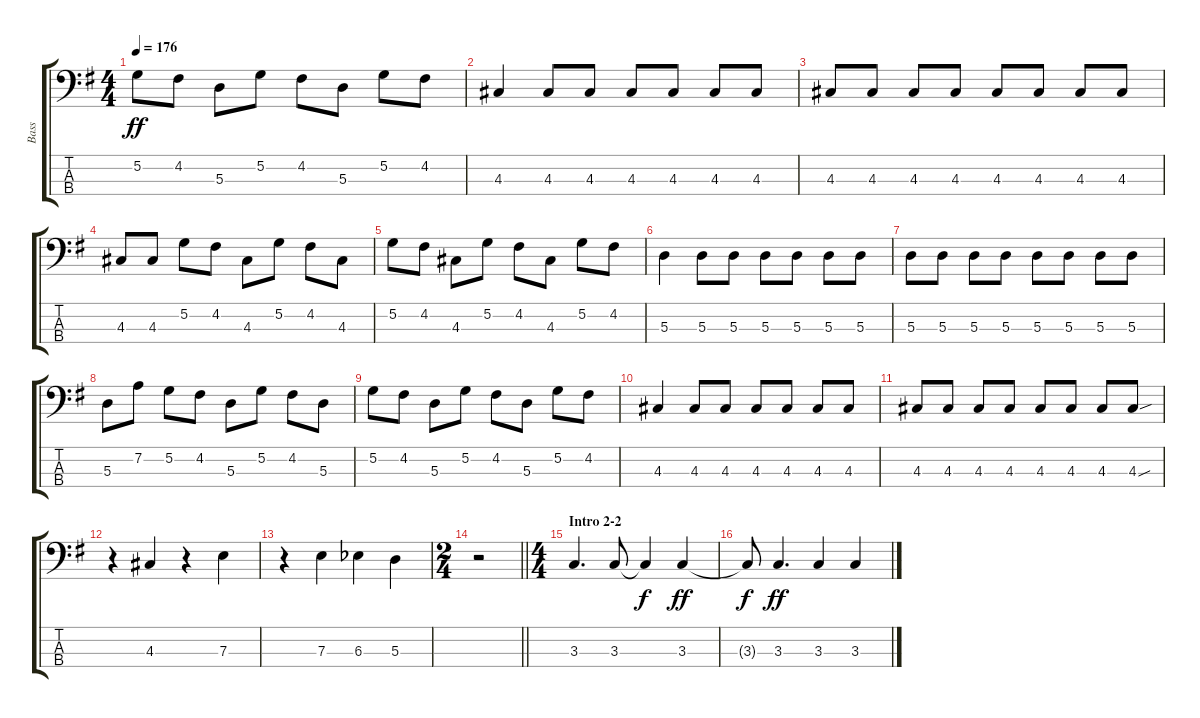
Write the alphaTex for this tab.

\track ("Bass" "Bass") {instrument electricbasspick}
\staff {score tabs}
\tuning (G2 D2 A1 E1) {hide}
\ts (4 4)
\tempo 176
\clef f4
\ks g
5.2.8{dy ff} 4.2.8 5.3.8 5.2.8 4.2.8 5.3.8 5.2.8 4.2.8 |
4.3.4 4.3.8 4.3.8 4.3.8 4.3.8 4.3.8 4.3.8 |
4.3.8 4.3.8 4.3.8 4.3.8 4.3.8 4.3.8 4.3.8 4.3.8 |
4.3.8 4.3.8 5.2.8 4.2.8 4.3.8 5.2.8 4.2.8 4.3.8 |
5.2.8 4.2.8 4.3.8 5.2.8 4.2.8 4.3.8 5.2.8 4.2.8 |
5.3.4 5.3.8 5.3.8 5.3.8 5.3.8 5.3.8 5.3.8 |
5.3.8 5.3.8 5.3.8 5.3.8 5.3.8 5.3.8 5.3.8 5.3.8 |
5.3.8 7.2.8 5.2.8 4.2.8 5.3.8 5.2.8 4.2.8 5.3.8 |
5.2.8 4.2.8 5.3.8 5.2.8 4.2.8 5.3.8 5.2.8 4.2.8 |
4.3.4 4.3.8 4.3.8 4.3.8 4.3.8 4.3.8 4.3.8 |
4.3.8 4.3.8 4.3.8 4.3.8 4.3.8 4.3.8 4.3.8 4.3{sou}.8 |
r.4 4.3.4 r.4 7.3.4 |
r.4 7.3.4 6.3{acc b}.4 5.3.4 |
\ts (2 4)
\barLineRight lightlight
r.2 |
\ts (4 4)
\section ("" "Intro 2-2")
3.3.4{d} 3.3.8 3.3{t}.4{dy f} 3.3.4{dy ff} |
3.3{t}.8{dy f} 3.3.4{d dy ff} 3.3.4 3.3.4
